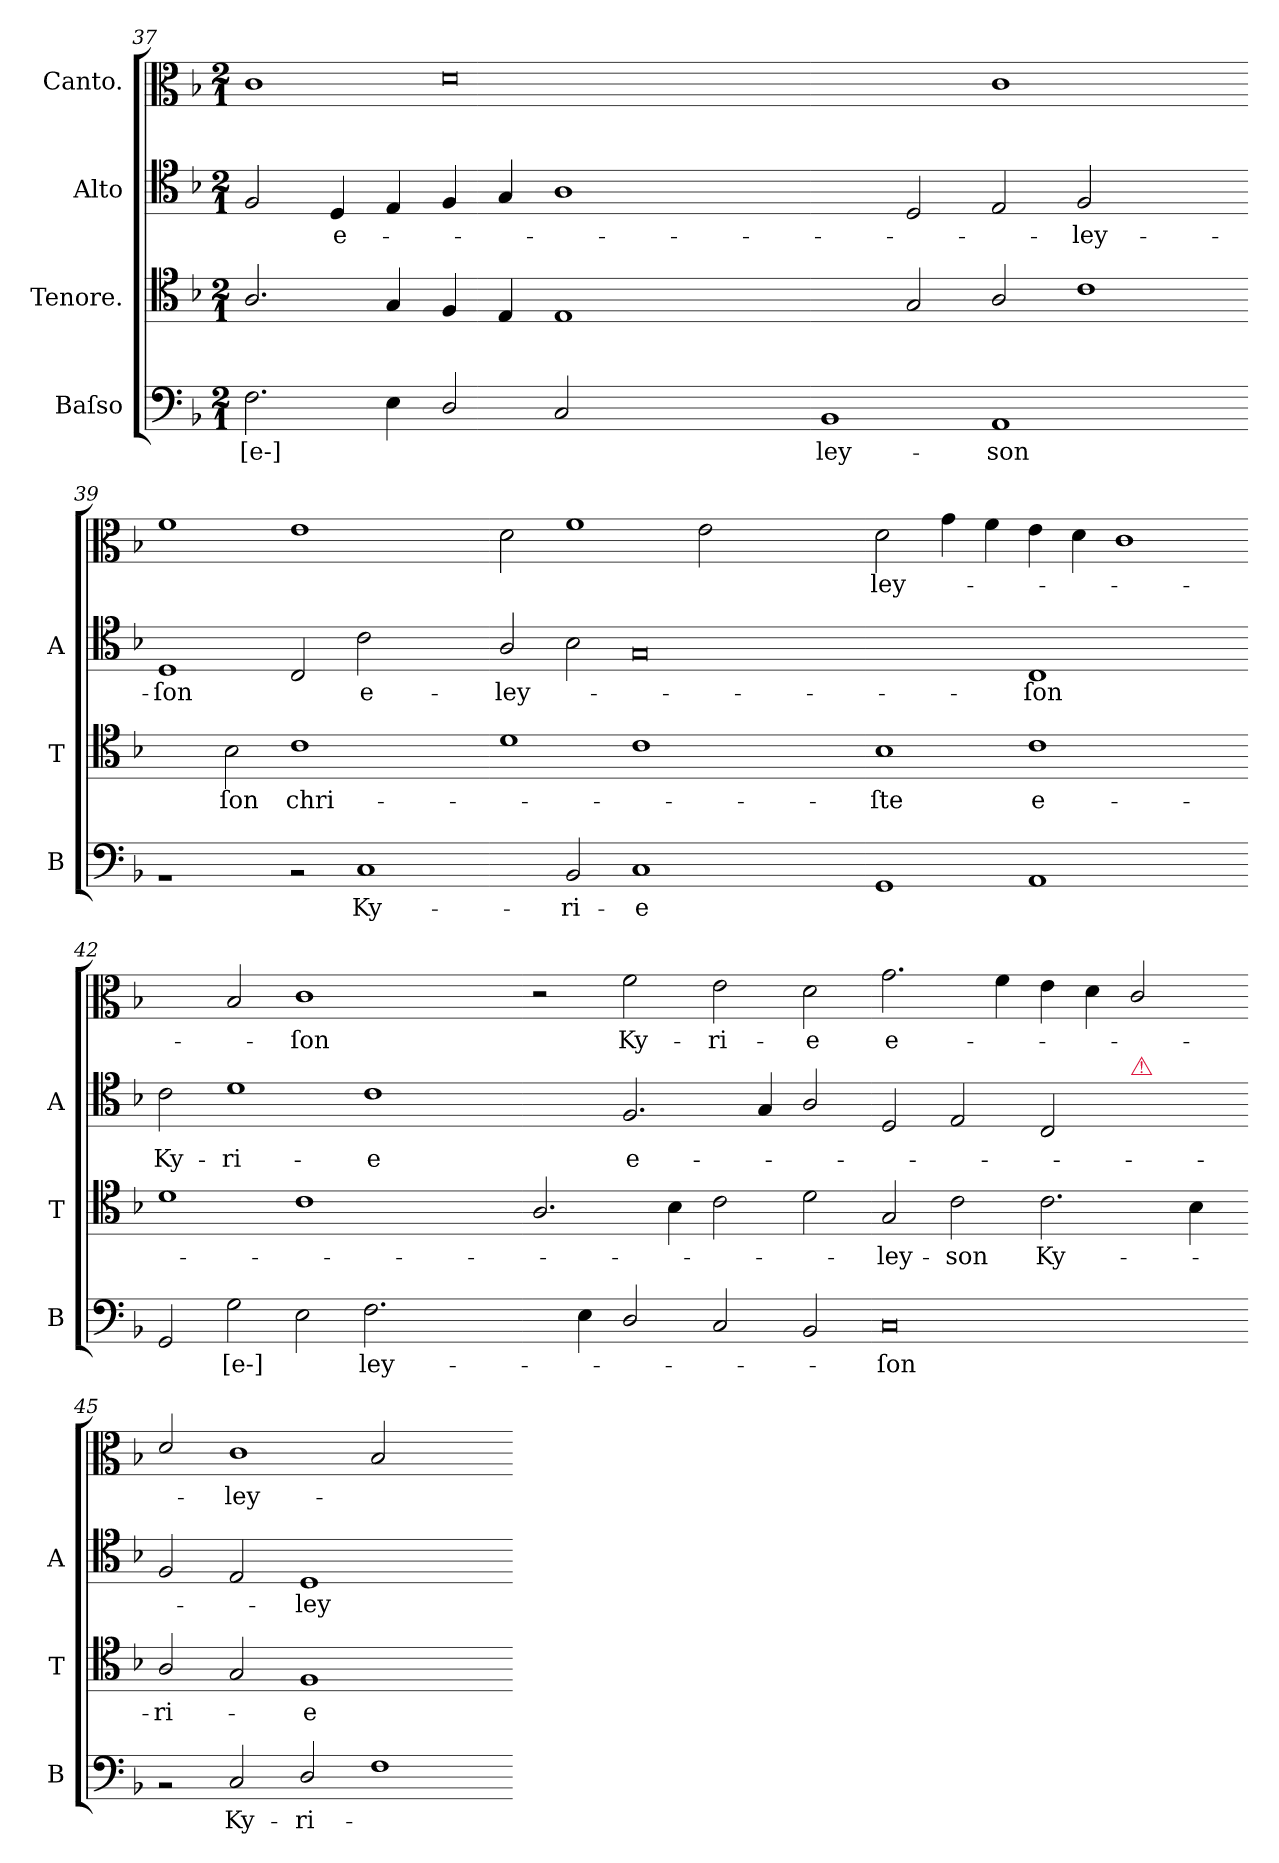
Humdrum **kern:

**kern	**text	**kern	**text	**kern	**text	**kern	**text
*part4	*part4	*part3	*part3	*part2	*part2	*part1	*part1
*staff4	*staff4	*staff3	*staff3	*staff2	*staff2	*staff1	*staff1
*I"Baſso	*	*I"Tenore.	*	*I"Alto	*	*I"Canto.	*
*I'B	*	*I'T	*	*I'A	*	*	*
*clefF4	*	*clefC4	*	*clefC4	*	*clefC3	*
*k[b-]	*	*k[b-]	*	*k[b-]	*	*k[b-]	*
*M2/1	*	*M2/1	*	*M2/1	*	*M2/1	*
=37	=37	=37	=37	=37	=37	=37	=37
2.F\	[e-]	2.A/	.	2F/	.	1c	.
.	.	.	.	4D/	e-	.	.
4E\	.	4G/	.	4E/	.	.	.
2D/	.	4F/	.	4F/	.	0d	.
.	.	4E/	.	4G/	.	.	.
2C/	.	1E/	.	1A\	.	.	.
1ryy	.	.	.	.	.	.	.
.	.	2ryy	.	2ryy	.	.	.
=38-	=38-	=38-	=38-	=38-	=38-	=38-	=38-
1BB-	ley-	2ryy	.	2ryy	.	1ryy	.
.	.	2G/	.	2D/	.	.	.
1AA	-son	2A/	.	2E/	.	1c	.
.	.	1c\	.	2F/	-ley-	.	.
2ryy	.	.	.	2ryy	.	2ryy	.
=39-	=39-	=39-	=39-	=39-	=39-	=39-	=39-
1rBB	.	2ryy	.	1D	-ſon	1f	.
.	.	2B-\	-ſon	.	.	.	.
2rBB	.	1c	chri-	2C/	.	1e	.
!	!LO:LY:i	!	!	!	!	!	!
1C/	Ky-	.	.	2c\	e-	.	.
.	.	2ryy	.	2ryy	.	2ryy	.
=40-	=40-	=40-	=40-	=40-	=40-	=40-	=40-
2ryy	.	1d	.	2A/	-ley-	2d\	.
!	!LO:LY:i	!	!	!	!	!	!
2BB-/	-ri-	.	.	2B-\	.	1f	.
!	!LO:LY:i	!	!	!	!	!	!
1C	-e	1c	.	0G	.	.	.
.	.	.	.	.	.	2e\	.
1ryy	.	1ryy	.	.	.	1ryy	.
=41-	=41-	=41-	=41-	=41-	=41-	=41-	=41-
1GG	.	1B-	-ſte	1ryy	.	2d\	-ley-
.	.	.	.	.	.	4g\	.
.	.	.	.	.	.	4f\	.
1AA	.	1c	e-	1C	-ſon	4e\	.
.	.	.	.	.	.	4d\	.
.	.	.	.	.	.	1c\	.
2ryy	.	2ryy	.	2ryy	.	.	.
=42-	=42-	=42-	=42-	=42-	=42-	=42-	=42-
2GG/	.	1d	.	2c\	Ky-	2ryy	.
!	!LO:LY:i	!	!	!	!	!	!
2G\	[e-]	.	.	1d	-ri-	2B-/	.
2E\	.	1c	.	.	.	1c	-ſon
!	!LO:LY:i	!	!	!	!	!	!
2.F\	-ley-	.	.	1c\	-e	.	.
.	.	2ryy	.	.	.	2ryy	.
4ryy	.	.	.	.	.	.	.
=43-	=43-	=43-	=43-	=43-	=43-	=43-	=43-
4ryy	.	2.A/	.	2ryy	.	2r	.
4E\	.	.	.	.	.	.	.
!	!	!	!	!	!	!	!LO:LY:i
2D/	.	.	.	2.F/	e-	2f\	Ky-
.	.	4B-\	.	.	.	.	.
!	!	!	!	!	!	!	!LO:LY:i
2C/	.	2c\	.	.	.	2e\	-ri-
.	.	.	.	4G/	.	.	.
!	!	!	!	!	!	!	!LO:LY:i
2BB-/	.	2d\	.	2A/	.	2d\	-e
=44-	=44-	=44-	=44-	=44-	=44-	=44-	=44-
!	!LO:LY:i	!	!	!	!	!	!LO:LY:i
0C	-ſon	2G/	-ley-	2D/	.	2.g\	e-
.	.	2c\	-son	2E/	.	.	.
.	.	.	.	.	.	4f\	.
!	!	!	!LO:LY:i	!	!	!	!
.	.	2.c\	Ky-	2C/	.	4e\	.
.	.	.	.	.	.	4d\	.
!	!	!	!	!LO:TX:a:color=crimson:t=⚠	!	!	!
.	.	.	.	8D/yy	.	2c/	.
.	.	.	.	8C/yy	.	.	.
.	.	4B-\	.	8BB-/yy	.	.	.
.	.	.	.	8AA/yy	.	.	.
=45-	=45-	=45-	=45-	=45-	=45-	=45-	=45-
!	!	!	!LO:LY:i	!	!	!	!
2rBB	.	2A/	-ri-	2F/	.	2d/	.
!	!	!	!	!	!	!	!LO:LY:i
2C/	Ky-	2G/	.	2E/	.	1c	-ley-
!	!	!	!LO:LY:i	!	!	!	!
2D/	-ri-	1F	-e	1D	-ley-	.	.
1F\	.	.	.	.	.	2B-/	.
.	.	2ryy	.	2ryy	.	2ryy	.
=-	=-	=-	=-	=-	=-	=-	=-
*-	*-	*-	*-	*-	*-	*-	*-
